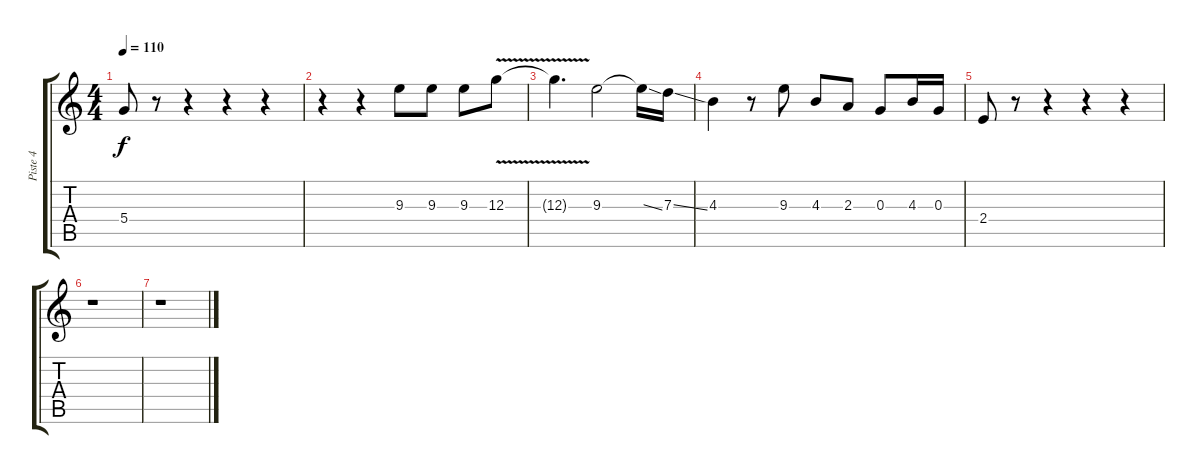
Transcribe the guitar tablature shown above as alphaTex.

\track ("Piste 4" "Piste 4") {instrument overdrivenguitar}
\staff {score tabs}
\tuning (E4 B3 G3 D3 A2 E2) {hide}
\ts (4 4)
\tempo 110
\clef g2
\ks c
5.4.8{dy f} r.8 r.4 r.4 r.4 |
r.4 r.4 9.3.8 9.3.8 9.3.8 12.3{v}.8 |
12.3{t}.4{d} 9.3.2 9.3{ss t}.16 7.3{ss}.16 |
4.3.4 r.8 9.3.8 4.3.8 2.3.8 0.3.8 4.3.16 0.3.16 |
2.4.8 r.8 r.4 r.4 r.4 |
r.1 |
r.1
